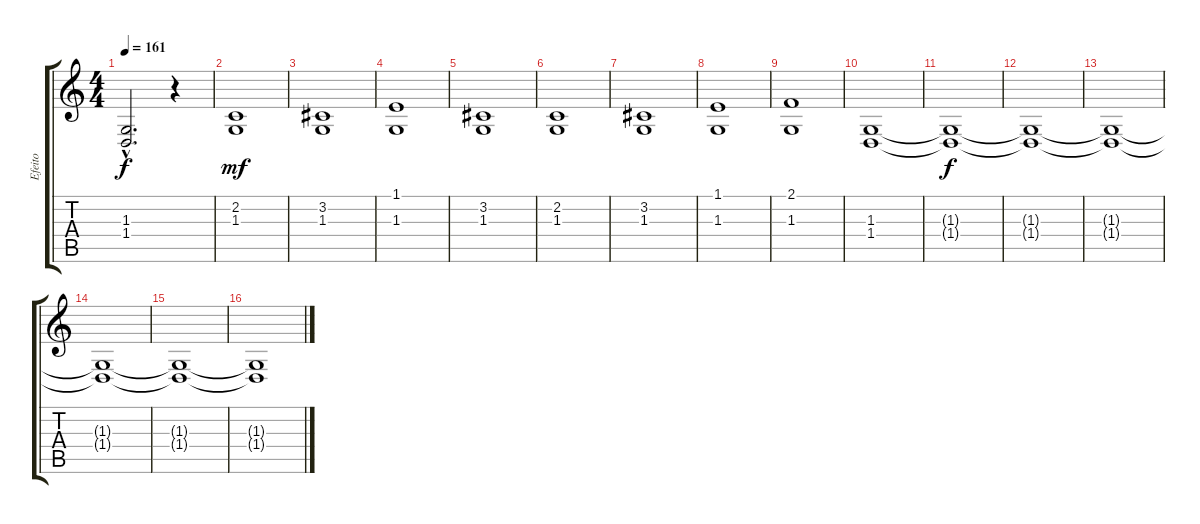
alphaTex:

\track ("Efeito" "Efeito") {instrument stringensemble1}
\staff {score tabs}
\tuning (Eb4 Bb3 Gb3 Db3 Ab2 Eb2) {hide}
\ts (4 4)
\tempo 161
\clef g2
\ks c
(1.3{hac t} 1.4{t}).2{d dy f} r.4 |
(2.2 1.3).1{dy mf volume 0} |
(3.2 1.3).1{volume 12} |
(1.1 1.3).1 |
(3.2 1.3).1 |
(2.2 1.3).1 |
(3.2 1.3).1 |
(1.1 1.3).1 |
(2.1 1.3).1 |
(1.3 1.4).1 |
(1.3{t} 1.4{t}).1{dy f} |
(1.3{t} 1.4{t}).1 |
(1.3{t} 1.4{t}).1 |
(1.3{t} 1.4{t}).1 |
(1.3{t} 1.4{t}).1 |
(1.3{t} 1.4{t}).1
